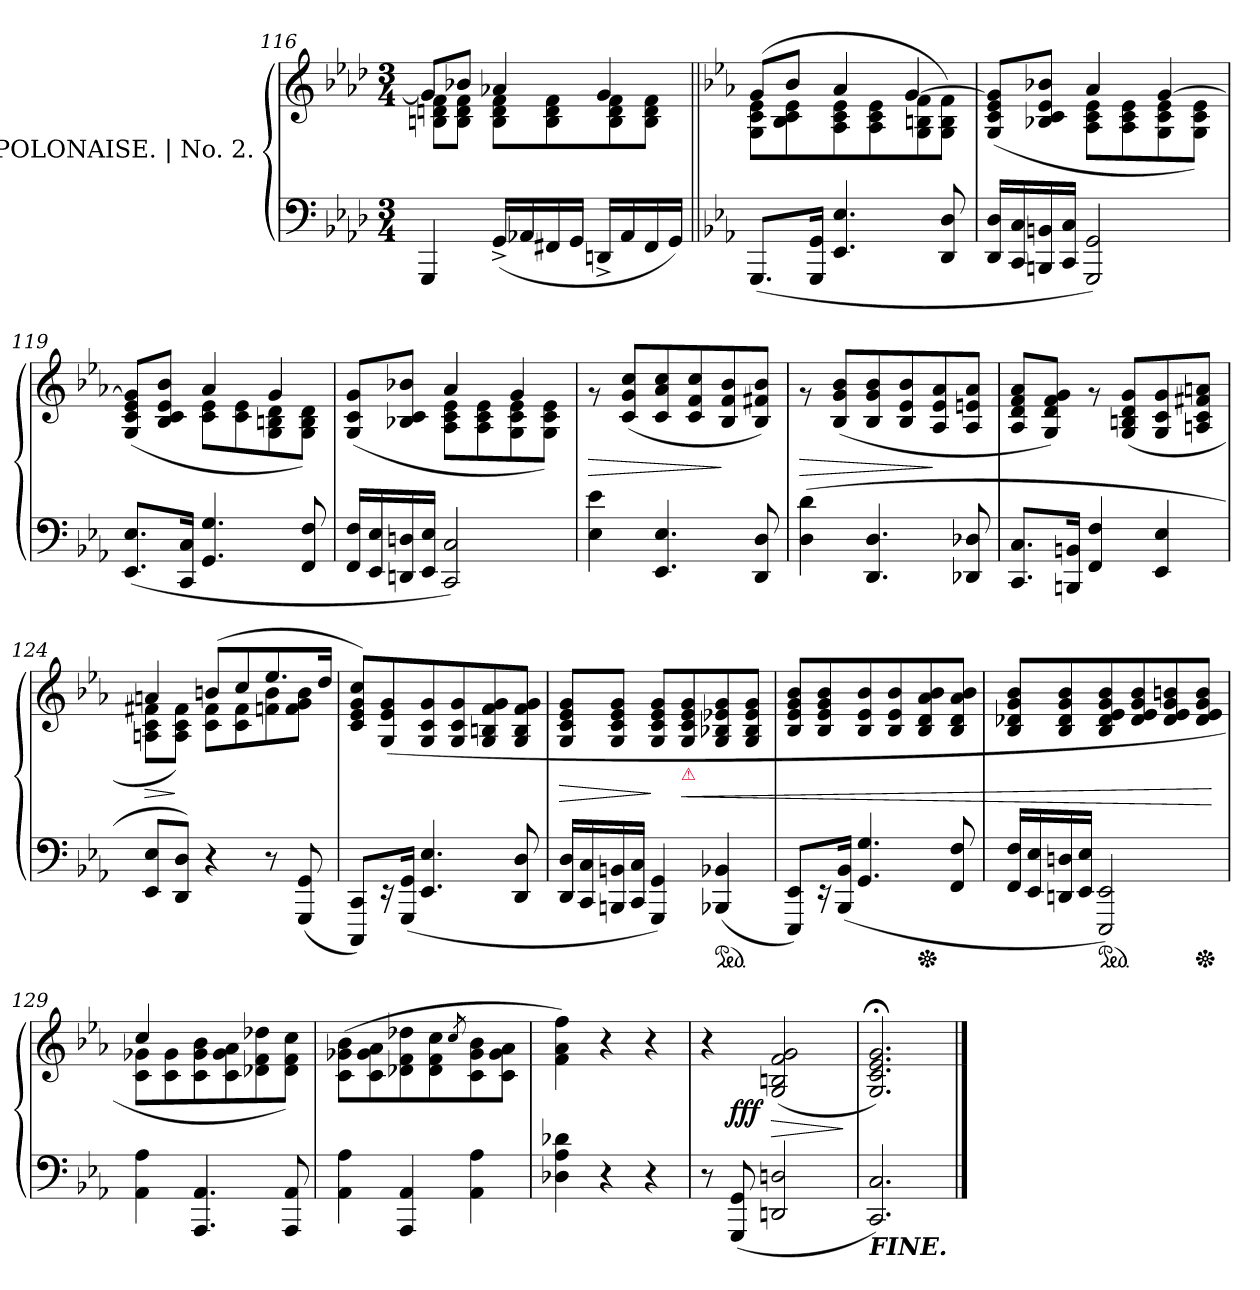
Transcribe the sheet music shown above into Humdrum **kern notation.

**kern	**kern	**dynam
*part1	*part1	*part1
*staff2	*staff1	*staff1/2
*I"POLONAISE. | No. 2.	*	*
*clefF4	*clefG2	*
*k[b-e-a-d-]	*k[b-e-a-d-]	*
*M3/4	*M3/4	*
=116	=116	=116
*	*^	*
4GGG	8gL]	8Bn 8dn 8fL	.
.	8b-XJ	8B 8d 8fJ	.
(<16GG^<LL	4a-X	8B 8d 8fL	.
16AA-X	.	.	.
16FF#X	.	8B 8d 8f	.
16GGJJ	.	.	.
16DDn^<LL	4g	8B 8d 8f	.
16AA-	.	.	.
16FF#	.	8B 8d 8fJ	.
16GGJJ)	.	.	.
=117||	=117||	=117||	=117||
*k[b-e-a-]	*k[b-e-a-]	*	*
(<8.GGGL	(>8gL	8G 8c 8e-L	.
.	8b-J	8B- 8c 8e-	.
16GGG 16GGJk	.	.	.
4.EE-/ 4.E-/	4a-	8A- 8c 8e-	.
.	.	8A- 8c 8e-	.
.	[4g	8G 8Bn 8f	.
8DD/ 8D/	.	8G 8B 8fJ)	.
=118	=118	=118	=118
16DD/ 16D/LL	(>8G 8c 8e- 8g]L	4ryy	.
16CC 16C	.	.	.
16BBBn 16BBn	8B-X 8c 8e- 8b-XJ	.	.
16CC 16CJJ	.	.	.
2GGG/ 2GG/)	4a-	8A- 8c 8e-L	.
.	.	8A- 8c 8e-	.
.	[4g	8G 8c 8e-	.
.	.	8G 8c 8e-J)	.
=119	=119	=119	=119
(<8.EE-/ 8.E-/L	(>8G 8c 8e- 8g]L	4ryy	.
.	8B- 8c 8e- 8b-J	.	.
16CC 16CJk	.	.	.
4.GG/ 4.G/	4a-	8c 8e-L	.
.	.	8c 8e-	.
.	4g	8G 8Bn 8d	.
8FF/ 8F/	.	8G 8B 8dJ)	.
=120	=120	=120	=120
16FF/ 16F/LL	(>8G 8c 8gL	4ryy	.
16EE- 16E-	.	.	.
16DDn 16Dn	8B-X 8c 8b-XJ	.	.
16EE- 16E-JJ	.	.	.
2CC/ 2C/)	4a-	8A- 8c 8e-L	.
.	.	8A- 8c 8e-	.
.	4g	8G 8c 8e-	.
.	.	8G 8c 8e-J)	.
=121	=121	=121	=121
!	!	!	!LO:HP:b
*	*v	*v	*
4E- 4e-	8rg	>
.	(>8c 8g 8ccL	.
4.EE-/ 4.E-/	8c 8a- 8cc	.
.	8c 8f 8cc	.
.	8B- 8f 8b-	]
8DD/ 8D/	8B- 8f#X 8b-J)	.
=122	=122	=122
!	!	!LO:HP:b
(>4D 4d	8rg	>
.	(>8B- 8g 8b-L	.
4.DD/ 4.D/	8B- 8g 8b-	.
.	8B- 8e- 8b-	.
.	8A- 8e- 8a-	]
8DD-X/ 8D-X/	8A- 8en 8a-J	.
=123	=123	=123
8.CC/ 8.C/L	8A- 8d 8f 8a-L	.
.	8G 8d 8f 8gJ)	.
16BBBn 16BBnJk	.	.
4FF/ 4F/	8rg	.
.	(>8G 8Bn 8d 8gL	.
4EE-/ 4E-/	8G/ 8c/ 8g/	.
.	8An 8c 8f#X 8anJ	.
=124	=124	=124
*	*^	*
!	!	!	!LO:HP:b
8EE-/ 8E-/L	4an	8An 8c 8f#XL	>
8DD 8DJ)	.	8A 8c 8f#J)	]
4r	(>8bnL	8c 8f#L	.
.	8cc	8c 8f#	.
8r	8.ee-	8fn 8b	.
(<8GGG 8GG	.	8f 8g 8bJ	.
.	16ddJk	.	.
*	*v	*v	*
=125	=125	=125
8CCC 8CCL)	8c 8e- 8g 8ccL)	.
16rEE	(>8G 8e- 8g	.
(>16GGG 16GGJk	.	.
4.EE- 4.E-	8G 8c 8g	.
.	8G 8c 8g	.
.	8G 8Bn 8f 8g	.
8DD 8D	8G 8B 8f 8gJ	.
=126	=126	=126
!	!	!LO:HP:b
16DD/ 16D/LL	8G 8c 8e- 8gL	>
16CC 16C	.	.
16BBBn 16BBn	8G 8c 8e- 8gJ	.
16CC 16CJJ	.	.
4GGG/ 4GG/)	8G 8c 8e- 8gL	]
!	!LO:TX:b:color=crimson:t=⚠	!
.	8G 8c 8e- 8g	<
*ped	*	*
(<4BBB-X/ 4BB-X/	8G 8B-X 8e-X 8g	.
.	8G 8B- 8e- 8gJ	.
=127	=127	=127
8EEE- 8EE-L)	8B- 8e- 8g 8b-L	.
16rEE	8B- 8e- 8g 8b-	.
(>16BBB- 16BB-Jk	.	.
4.GG/ 4.G/	8B- 8e- 8b-	.
.	8B- 8e- 8b-	.
*Xped	*	*
.	8B- 8d 8a- 8b-	.
8FF/ 8F/	8B- 8d 8a- 8b-J	.
=128	=128	=128
16FF 16FLL	8B- 8d-X 8g 8b-L	.
16EE- 16E-	.	.
16DDn 16Dn	8B- 8d- 8g 8b-	.
16EE- 16E-JJ	.	.
*ped	*	*
2EEE- 2EE-)	8B- 8d- 8e- 8g 8b-	.
.	8d- 8e- 8g 8b-	.
.	8d- 8e- 8g 8bn	.
*Xped	*	*
.	8d- 8e- 8g 8bJ	.
.	.	[
=129	=129	=129
*	*^	*
4AA- 4A-	4cc/	8c 8g-XL	.
.	.	8c 8g-	.
4.AAA- 4.AA-	2ryy	8c\ 8g-\ 8b-\	.
.	.	8c 8g- 8a-	.
.	.	8d-X 8f 8dd-X	.
8AAA- 8AA-	.	8d- 8f 8ccJ)	.
*	*v	*v	*
=130	=130	=130
4AA-\ 4A-\	(>8c\ 8g-X\ 8b-\L	.
.	8c 8g- 8a-	.
4AAA- 4AA-	8d-X 8f 8dd-X	.
.	8d- 8f 8cc	.
.	8qcc/	.
4AA- 4A-	8c 8g- 8b-	.
.	8c 8g- 8a-J	.
=131	=131	=131
4D-X 4A- 4d-X	4f 4a- 4ff)	.
4r	4r	.
4r	4r	.
=132	=132	=132
*	*^	*
8r	4r	8ryy	.
(<8GGG 8GG	.	2ryy	fff
!	!	!	!LO:HP:b
2DDn/ 2Dn/	(>2G 2Bn 2f 2g	.	>
.	.	8ryy	.
.	.	.	]
=133	=133	=133	=133
!LO:TX:b:Bi:t=FINE.	!	!	!
*	*v	*v	*
2.CC/ 2.C/)	2.G;< 2.c;< 2.e-;< 2.g;<)	.
==	==	==
*-	*-	*-
